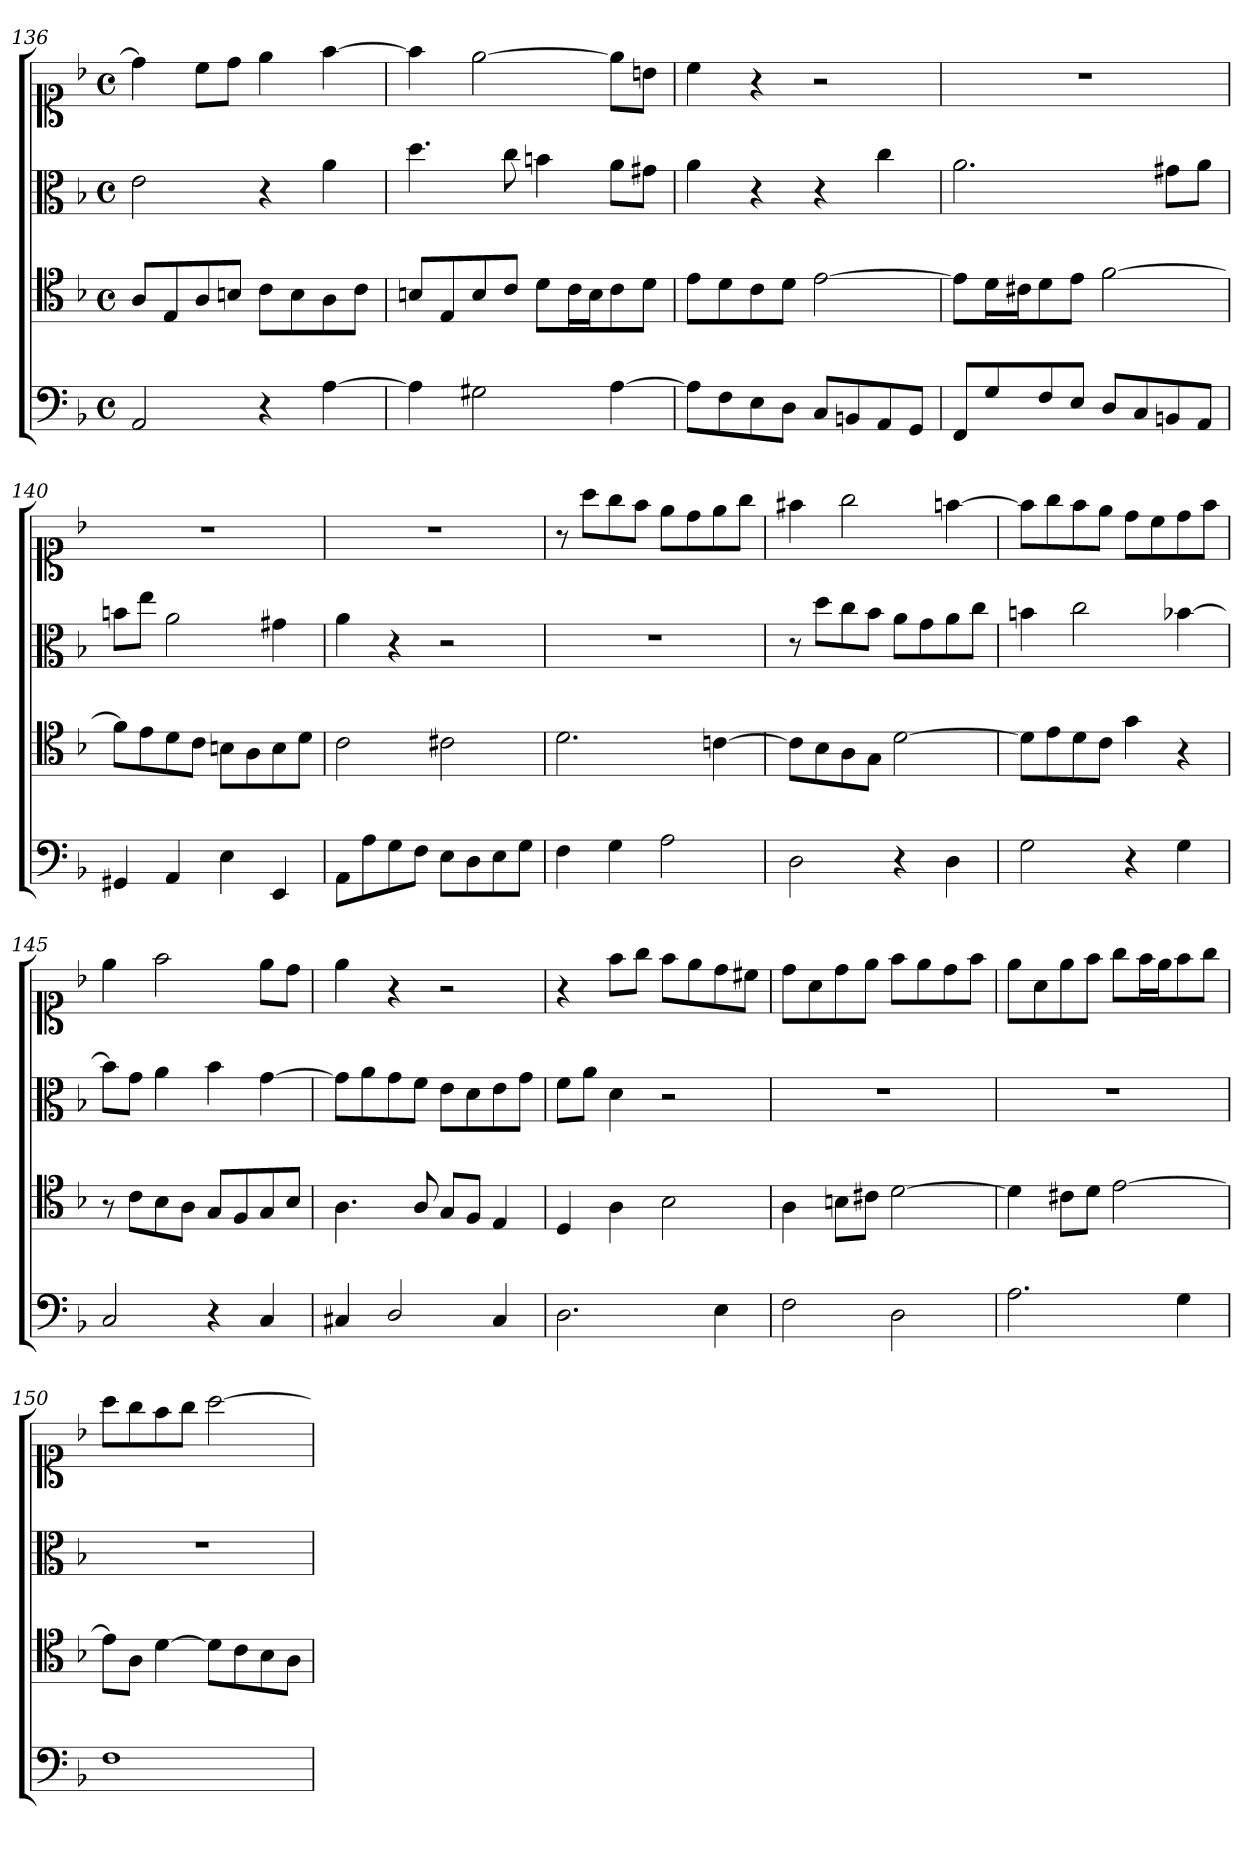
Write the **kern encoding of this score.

**kern	**kern	**kern	**kern
*part4	*part3	*part2	*part1
*staff4	*staff3	*staff2	*staff1
*clefF4	*clefC4	*clefC3	*clefC1
*k[b-]	*k[b-]	*k[b-]	*k[b-]
*M4/4	*M4/4	*M4/4	*M4/4
*met(c)	*met(c)	*met(c)	*met(c)
=136	=136	=136	=136
2AA	8AL	2e	4dd]
.	8E	.	.
.	8A	.	8ccL
.	8BnJ	.	8ddJ
4r	8cL	4r	4ee
.	8B	.	.
[4A	8A	4a	[4ff
.	8cJ	.	.
=137	=137	=137	=137
4A]	8BnL	4.dd	4ff]
.	8E	.	.
2G#X	8B	.	[2ee
.	8cJ	8cc	.
.	8dL	4bn	.
.	16cL	.	.
.	16BJ	.	.
[4A	8c	8aL	8eeL]
.	8dJ	8g#XJ	8bnJ
=138	=138	=138	=138
8AL]	8eL	4a	4cc
8F	8d	.	.
8E	8c	4r	4r
8DJ	8dJ	.	.
8CL	[2e	4r	2r
8BBn	.	.	.
8AA	.	4cc	.
8GGJ	.	.	.
=139	=139	=139	=139
8FFL	8eL]	2.a	1r
8G	16dL	.	.
.	16c#XJ	.	.
8F	8d	.	.
8EJ	8eJ	.	.
8DL	[2f	.	.
8C	.	.	.
8BBn	.	8g#XL	.
8AAJ	.	8aJ	.
=140	=140	=140	=140
4GG#X	8fL]	8bnL	1r
.	8e	8eeJ	.
4AA	8d	2a	.
.	8cJ	.	.
4E	8BnL	.	.
.	8A	.	.
4EE	8B	4g#X	.
.	8dJ	.	.
=141	=141	=141	=141
8AAL	2c	4a	1r
8A	.	.	.
8G	.	4r	.
8FJ	.	.	.
8EL	2c#X	2r	.
8D	.	.	.
8E	.	.	.
8GJ	.	.	.
=142	=142	=142	=142
4F	2.d	1r	8r
.	.	.	8aaL
4G	.	.	8gg
.	.	.	8ffJ
2A	.	.	8eeL
.	.	.	8dd
.	[4cn	.	8ee
.	.	.	8ggJ
=143	=143	=143	=143
2D	8cL]	8r	4ff#X
.	8B-	8ddL	.
.	8A	8cc	2gg
.	8GJ	8b-J	.
4r	[2d	8aL	.
.	.	8g	.
4D	.	8a	[4ffn
.	.	8ccJ	.
=144	=144	=144	=144
2G	8dL]	4bn	8ffL]
.	8e	.	8gg
.	8d	2cc	8ff
.	8cJ	.	8eeJ
4r	4g	.	8ddL
.	.	.	8cc
4G	4r	[4b-X	8dd
.	.	.	8ffJ
=145	=145	=145	=145
2C	8r	8b-L]	4ee
.	8cL	8gJ	.
.	8B-	4a	2ff
.	8AJ	.	.
4r	8GL	4b-	.
.	8F	.	.
4C	8G	[4g	8eeL
.	8B-J	.	8ddJ
=146	=146	=146	=146
4C#X	4.A	8gL]	4ee
.	.	8a	.
2D/	.	8g	4r
.	8A/	8fJ	.
.	8GL	8eL	2r
.	8FJ	8d	.
4C#	4E	8e	.
.	.	8gJ	.
=147	=147	=147	=147
2.D	4D	8fL	4r
.	.	8aJ	.
.	4A	4d	8ffL
.	.	.	8ggJ
.	2B-	2r	8ffL
.	.	.	8ee
4E	.	.	8dd
.	.	.	8cc#XJ
=148	=148	=148	=148
2F	4A	1r	8ddL
.	.	.	8a
.	8BnL	.	8dd
.	8c#XJ	.	8eeJ
2D	[2d	.	8ffL
.	.	.	8ee
.	.	.	8dd
.	.	.	8ffJ
=149	=149	=149	=149
2.A	4d]	1r	8eeL
.	.	.	8a
.	8c#XL	.	8ee
.	8dJ	.	8ffJ
.	[2e	.	8ggL
.	.	.	16ffL
.	.	.	16eeJ
4G	.	.	8ff
.	.	.	8ggJ
=150	=150	=150	=150
1F	8eL]	1r	8aaL
.	8AJ	.	8gg
.	[4d	.	8ff
.	.	.	8ggJ
.	8dL]	.	[2aa
.	8c	.	.
.	8B-	.	.
.	8AJ	.	.
=	=	=	=
*-	*-	*-	*-
